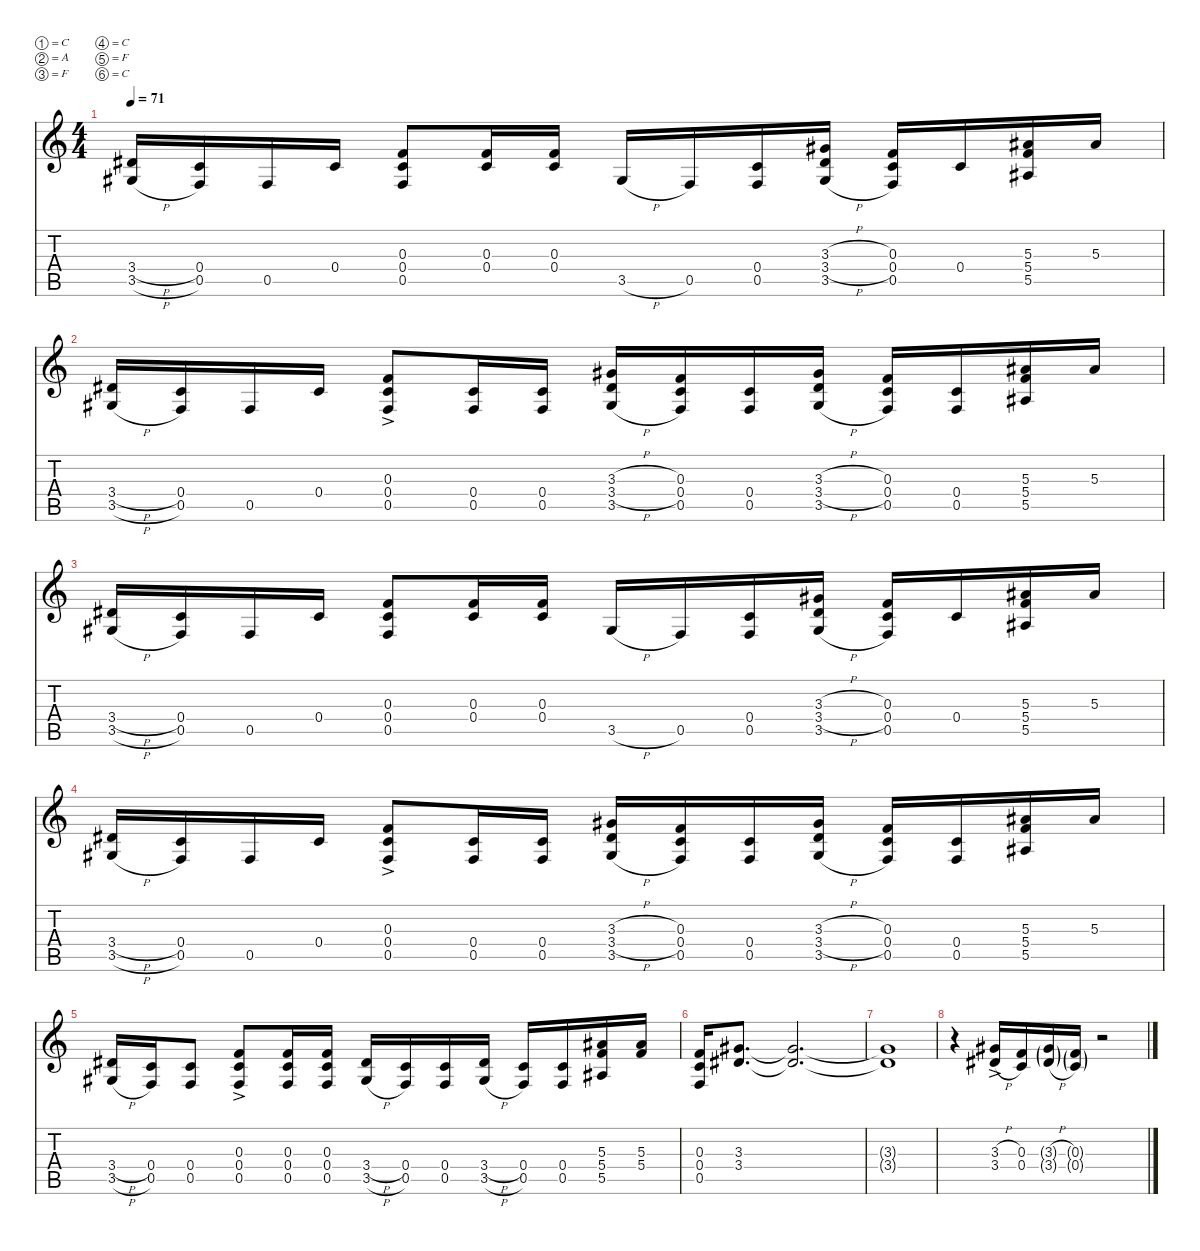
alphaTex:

\defaultSystemsLayout 4
\hideDynamics
\bracketExtendMode nobrackets
\singleTrackTrackNamePolicy hidden
\multiTrackTrackNamePolicy hidden
\firstSystemTrackNameMode fullname
\firstSystemTrackNameOrientation horizontal
\otherSystemsTrackNameOrientation horizontal
\track ("Guitar 1" "el.guit.") {defaultSystemsLayout 4 instrument electricguitarclean}
\staff {score tabs}
\tuning (C4 A3 F3 C3 F2 C2)
\ts (4 4)
\tempo 71
\clef g2
\ks c
(3.4{h acc #} 3.5{h acc #}).16{dy mf beam Up} (0.4 0.5).16{beam Up} 0.5.16{beam Up} 0.4.16{beam Up} (0.3 0.4 0.5).8{beam Up} (0.3 0.4).16{beam Up} (0.3 0.4).16{beam Up} 3.5{h acc #}.16{beam Up} 0.5.16{beam Up} (0.4 0.5).16{beam Up} (3.3{h acc #} 3.4{h acc #} 3.5{h acc #}).16{beam Up} (0.3 0.4 0.5).16{beam Up} 0.4.16{beam Up} (5.3{acc #} 5.4 5.5{acc #}).16{beam Up} 5.3{acc #}.16{beam Up} |
(3.4{h acc #} 3.5{h acc #}).16{beam Up} (0.4 0.5).16{beam Up} 0.5.16{beam Up} 0.4.16{beam Up} (0.3{ac} 0.4{ac} 0.5{ac}).8{beam Up} (0.4 0.5).16{beam Up} (0.4 0.5).16{beam Up} (3.3{h acc #} 3.4{h acc #} 3.5{h acc #}).16{beam Up} (0.3 0.4 0.5).16{beam Up} (0.4 0.5).16{beam Up} (3.3{h acc #} 3.4{h acc #} 3.5{h acc #}).16{beam Up} (0.3 0.4 0.5).16{beam Up} (0.4 0.5).16{beam Up} (5.3{acc #} 5.4 5.5{acc #}).16{beam Up} 5.3{acc #}.16{beam Up} |
(3.4{h acc #} 3.5{h acc #}).16{beam Up} (0.4 0.5).16{beam Up} 0.5.16{beam Up} 0.4.16{beam Up} (0.3 0.4 0.5).8{beam Up} (0.3 0.4).16{beam Up} (0.3 0.4).16{beam Up} 3.5{h acc #}.16{beam Up} 0.5.16{beam Up} (0.4 0.5).16{beam Up} (3.3{h acc #} 3.4{h acc #} 3.5{h acc #}).16{beam Up} (0.3 0.4 0.5).16{beam Up} 0.4.16{beam Up} (5.3{acc #} 5.4 5.5{acc #}).16{beam Up} 5.3{acc #}.16{beam Up} |
(3.4{h acc #} 3.5{h acc #}).16{beam Up} (0.4 0.5).16{beam Up} 0.5.16{beam Up} 0.4.16{beam Up} (0.3{ac} 0.4{ac} 0.5{ac}).8{beam Up} (0.4 0.5).16{beam Up} (0.4 0.5).16{beam Up} (3.3{h acc #} 3.4{h acc #} 3.5{h acc #}).16{beam Up} (0.3 0.4 0.5).16{beam Up} (0.4 0.5).16{beam Up} (3.3{h acc #} 3.4{h acc #} 3.5{h acc #}).16{beam Up} (0.3 0.4 0.5).16{beam Up} (0.4 0.5).16{beam Up} (5.3{acc #} 5.4 5.5{acc #}).16{beam Up} 5.3{acc #}.16{beam Up} |
(3.4{h acc #} 3.5{h acc #}).16{beam Up} (0.4 0.5).16{beam Up} (0.4 0.5).8{beam Up} (0.3{ac} 0.4{ac} 0.5{ac}).8{beam Up} (0.3 0.4 0.5).16{beam Up} (0.3 0.4 0.5).16{beam Up} (3.4{h acc #} 3.5{h acc #}).16{beam Up} (0.4 0.5).16{beam Up} (0.4 0.5).16{beam Up} (3.4{h acc #} 3.5{h acc #}).16{beam Up} (0.4 0.5).16{beam Up} (0.4 0.5).16{beam Up} (5.3{acc #} 5.4 5.5{acc #}).16{beam Up} (5.3{acc #} 5.4).16{beam Up} |
(0.3 0.4 0.5).16{beam Up} (3.3{acc #} 3.4{acc #}).8{d beam Up} (3.3{t acc #} 3.4{t acc #}).2{d dy f beam Up} |
(3.3{t acc #} 3.4{t acc #}).1{beam Up} |
r.4{beam Down} (3.3{h ac acc #} 3.4{h ac acc #}).16{dy mf beam Up} (0.3 0.4).16{beam Up} (3.3{h g acc #} 3.4{h g acc #}).16{dy mp beam Up} (0.3{g} 0.4{g}).16{beam Up} r.2{beam Up}
